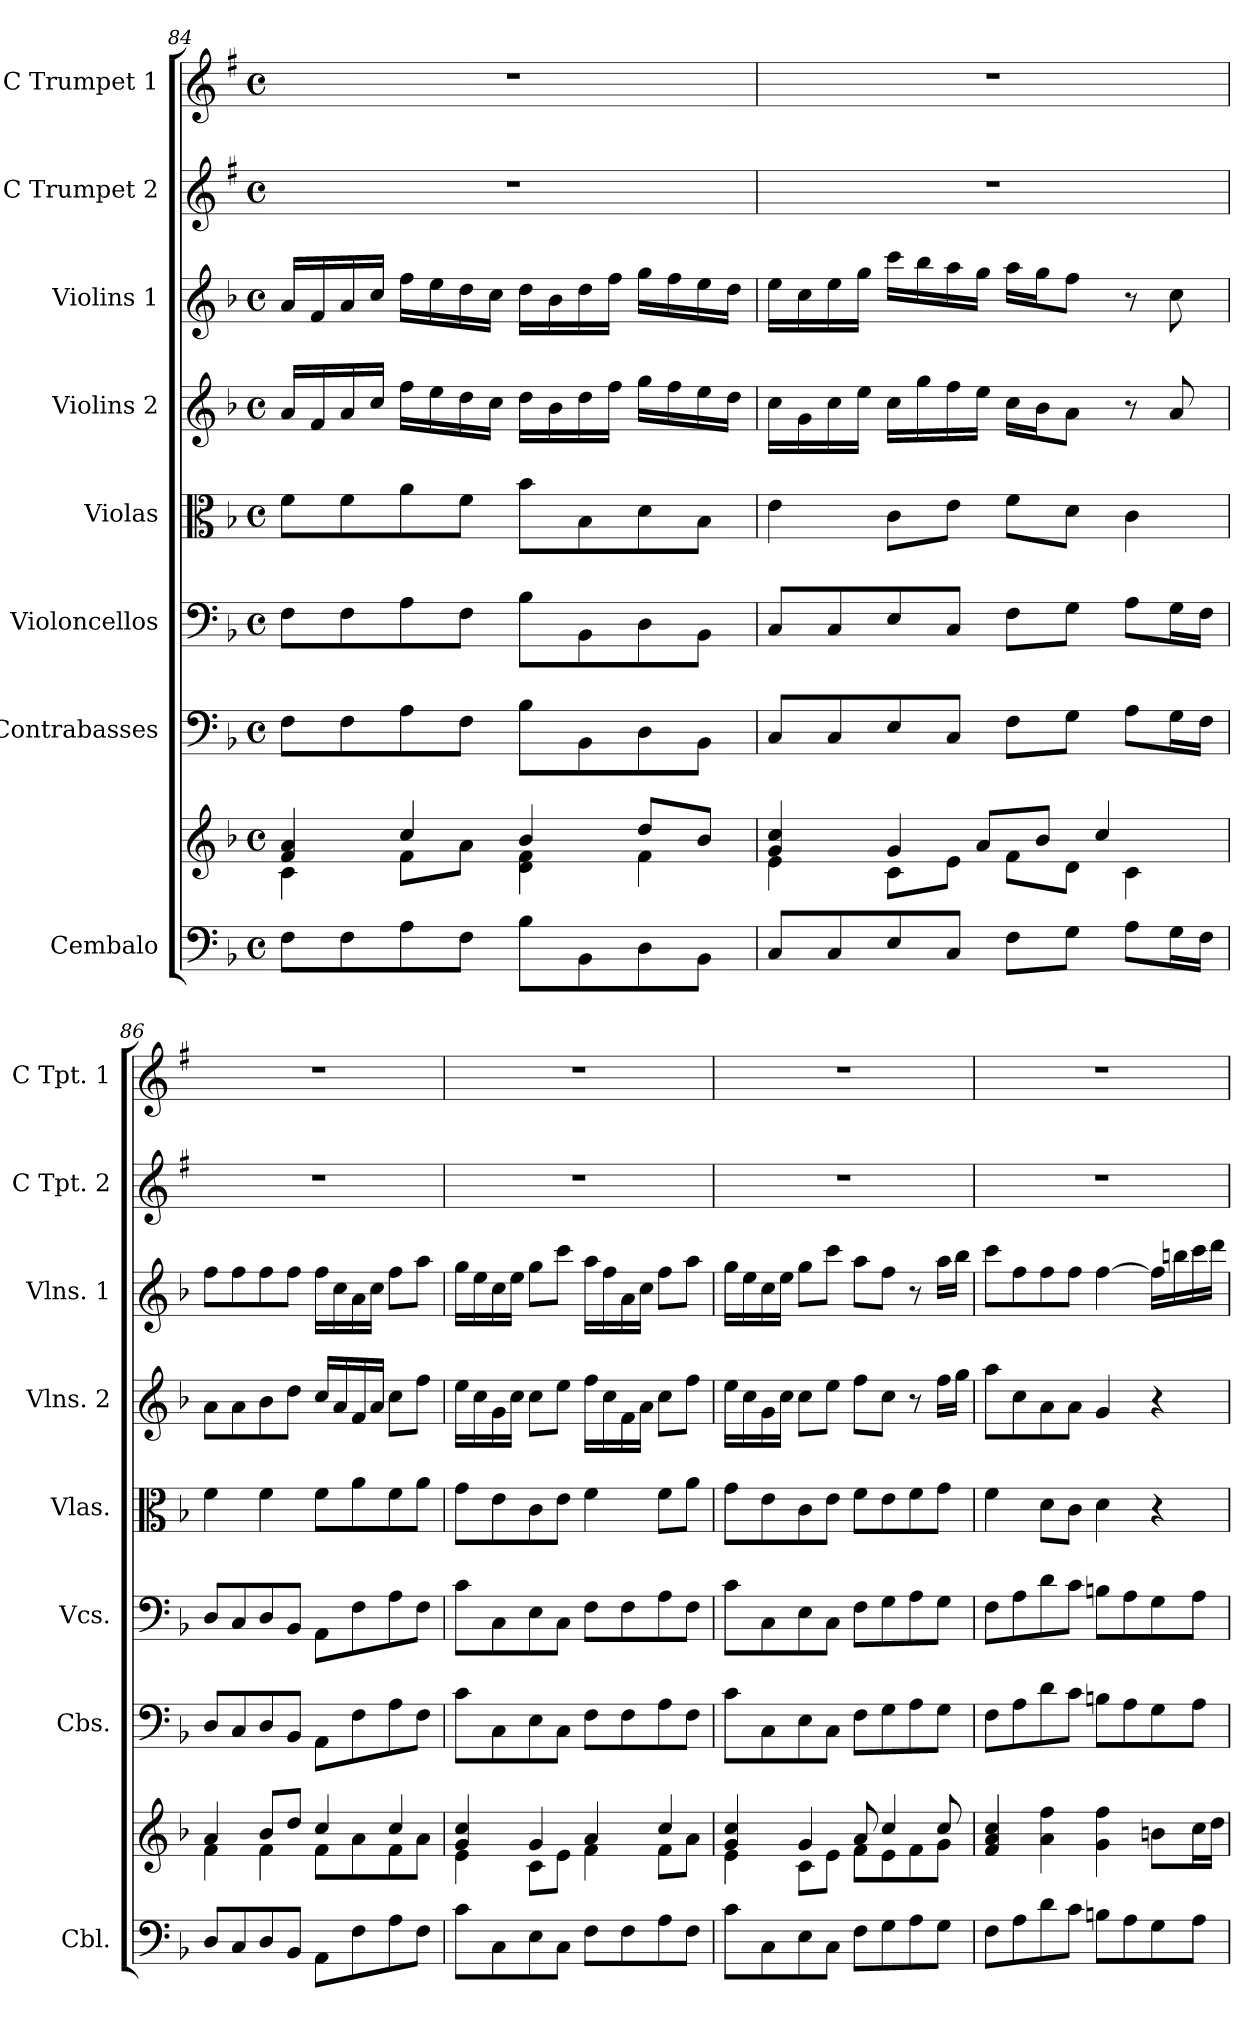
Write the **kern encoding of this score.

**kern	**kern	**kern	**kern	**kern	**kern	**kern	**kern	**kern
*part8	*part8	*part7	*part6	*part5	*part4	*part3	*part2	*part1
*staff9	*staff8	*staff7	*staff6	*staff5	*staff4	*staff3	*staff2	*staff1
*I"Cembalo	*	*I"Contrabasses	*I"Violoncellos	*I"Violas	*I"Violins 2	*I"Violins 1	*I"C Trumpet 2	*I"C Trumpet 1
*I'Cbl.	*	*I'Cbs.	*I'Vcs.	*I'Vlas.	*I'Vlns. 2	*I'Vlns. 1	*I'C Tpt. 2	*I'C Tpt. 1
*clefF4	*clefG2	*clefF4	*clefF4	*clefC3	*clefG2	*clefG2	*clefG2	*clefG2
*	*	*	*	*	*	*	*ITrd1c2	*ITrd1c2
*k[b-]	*k[b-]	*k[b-]	*k[b-]	*k[b-]	*k[b-]	*k[b-]	*k[b-]	*k[b-]
*M4/4	*M4/4	*M4/4	*M4/4	*M4/4	*M4/4	*M4/4	*M4/4	*M4/4
*met(c)	*met(c)	*met(c)	*met(c)	*met(c)	*met(c)	*met(c)	*met(c)	*met(c)
=84	=84	=84	=84	=84	=84	=84	=84	=84
*	*^	*	*	*	*	*	*	*
8F\L	4f/ 4a/	4c\	8F\L	8F\L	8f\L	16a/LL	16a/LL	1r	1r
.	.	.	.	.	.	16f/	16f/	.	.
8F\	.	.	8F\	8F\	8f\	16a/	16a/	.	.
.	.	.	.	.	.	16cc/JJ	16cc/JJ	.	.
8A\	4cc/	8f\L	8A\	8A\	8a\	16ff\LL	16ff\LL	.	.
.	.	.	.	.	.	16ee\	16ee\	.	.
8F\J	.	8a\J	8F\J	8F\J	8f\J	16dd\	16dd\	.	.
.	.	.	.	.	.	16cc\JJ	16cc\JJ	.	.
8B-\L	4b-/	4d\ 4f\	8B-\L	8B-\L	8b-\L	16dd\LL	16dd\LL	.	.
.	.	.	.	.	.	16b-\	16b-\	.	.
8BB-\	.	.	8BB-\	8BB-\	8B-\	16dd\	16dd\	.	.
.	.	.	.	.	.	16ff\JJ	16ff\JJ	.	.
8D\	8dd/L	4f\	8D\	8D\	8d\	16gg\LL	16gg\LL	.	.
.	.	.	.	.	.	16ff\	16ff\	.	.
8BB-\J	8b-/J	.	8BB-\J	8BB-\J	8B-\J	16ee\	16ee\	.	.
.	.	.	.	.	.	16dd\JJ	16dd\JJ	.	.
=85	=85	=85	=85	=85	=85	=85	=85	=85	=85
*	*	*^	*	*	*	*	*	*	*
8C/L	4g/ 4cc/	4e\	4..ryy	8C/L	8C/L	4e\	16cc\LL	16ee\LL	1r	1r
.	.	.	.	.	.	.	16g\	16cc\	.	.
8C/	.	.	.	8C/	8C/	.	16cc\	16ee\	.	.
.	.	.	.	.	.	.	16ee\JJ	16gg\JJ	.	.
8E/	4g/	8c\L	.	8E/	8E/	8c\L	16cc\LL	16ccc\LL	.	.
.	.	.	.	.	.	.	16gg\	16bb-\	.	.
8C/J	.	8e\J	.	8C/J	8C/J	8e\J	16ff\	16aa\	.	.
.	.	.	8a/L	.	.	.	16ee\JJ	16gg\JJ	.	.
8F\L	2ryy	8f\L	.	8F\L	8F\L	8f\L	16cc\LL	16aa\LL	.	.
.	.	.	8b-/J	.	.	.	16b-\J	16gg\J	.	.
8G\J	.	8d\J	.	8G\J	8G\J	8d\J	8a\J	8ff\J	.	.
.	.	.	4cc/	.	.	.	.	.	.	.
8A\L	.	4c\	.	8A\L	8A\L	4c\	8r	8r	.	.
16G\L	.	.	.	16G\L	16G\L	.	8a/	8cc\	.	.
16F\JJ	.	.	16ryy	16F\JJ	16F\JJ	.	.	.	.	.
*	*	*v	*v	*	*	*	*	*	*	*
!!LO:PB:g=z
=86	=86	=86	=86	=86	=86	=86	=86	=86	=86
8D/L	4a/	4f\	8D/L	8D/L	4f\	8a\L	8ff\L	1r	1r
8C/	.	.	8C/	8C/	.	8a\	8ff\	.	.
8D/	8b-/L	4f\	8D/	8D/	4f\	8b-\	8ff\	.	.
8BB-/J	8dd/J	.	8BB-/J	8BB-/J	.	8dd\J	8ff\J	.	.
8AA\L	4cc/	8f\L	8AA\L	8AA\L	8f\L	16cc/LL	16ff\LL	.	.
.	.	.	.	.	.	16a/	16cc\	.	.
8F\	.	8a\	8F\	8F\	8a\	16f/	16a\	.	.
.	.	.	.	.	.	16a/JJ	16cc\JJ	.	.
8A\	4cc/	8f\	8A\	8A\	8f\	8cc\L	8ff\L	.	.
8F\J	.	8a\J	8F\J	8F\J	8a\J	8ff\J	8aa\J	.	.
=87	=87	=87	=87	=87	=87	=87	=87	=87	=87
8c\L	4g/ 4cc/	4e\	8c\L	8c\L	8g\L	16ee\LL	16gg\LL	1r	1r
.	.	.	.	.	.	16cc\	16ee\	.	.
8C\	.	.	8C\	8C\	8e\	16g\	16cc\	.	.
.	.	.	.	.	.	16cc\JJ	16ee\JJ	.	.
8E\	4g/	8c\L	8E\	8E\	8c\	8cc\L	8gg\L	.	.
8C\J	.	8e\J	8C\J	8C\J	8e\J	8ee\J	8ccc\J	.	.
8F\L	4a/	4f\	8F\L	8F\L	4f\	16ff\LL	16aa\LL	.	.
.	.	.	.	.	.	16cc\	16ff\	.	.
8F\	.	.	8F\	8F\	.	16f\	16a\	.	.
.	.	.	.	.	.	16a\JJ	16cc\JJ	.	.
8A\	4cc/	8f\L	8A\	8A\	8f\L	8cc\L	8ff\L	.	.
8F\J	.	8a\J	8F\J	8F\J	8a\J	8ff\J	8aa\J	.	.
=88	=88	=88	=88	=88	=88	=88	=88	=88	=88
8c\L	4g/ 4cc/	4e\	8c\L	8c\L	8g\L	16ee\LL	16gg\LL	1r	1r
.	.	.	.	.	.	16cc\	16ee\	.	.
8C\	.	.	8C\	8C\	8e\	16g\	16cc\	.	.
.	.	.	.	.	.	16cc\JJ	16ee\JJ	.	.
8E\	4g/	8c\L	8E\	8E\	8c\	8cc\L	8gg\L	.	.
8C\J	.	8e\J	8C\J	8C\J	8e\J	8ee\J	8ccc\J	.	.
8F\L	8a/	8f\L	8F\L	8F\L	8f\L	8ff\L	8aa\L	.	.
8G\	4cc/	8e\	8G\	8G\	8e\	8cc\J	8ff\J	.	.
8A\	.	8f\	8A\	8A\	8f\	8r	8r	.	.
8G\J	8cc/	8g\J	8G\J	8G\J	8g\J	16ff\LL	16aa\LL	.	.
.	.	.	.	.	.	16gg\JJ	16bb-\JJ	.	.
*	*v	*v	*	*	*	*	*	*	*
=89	=89	=89	=89	=89	=89	=89	=89	=89
8F\L	4f/ 4a/ 4cc/	8F\L	8F\L	4f\	8aa\L	8ccc\L	1r	1r
8A\	.	8A\	8A\	.	8cc\	8ff\	.	.
8d\	4a\ 4ff\	8d\	8d\	8d\L	8a\	8ff\	.	.
8c\J	.	8c\J	8c\J	8c\J	8a\J	8ff\J	.	.
8Bn\L	4g\ 4ff\	8Bn\L	8Bn\L	4d\	4g/	[4ff\	.	.
8A\	.	8A\	8A\	.	.	.	.	.
8G\	8bn\L	8G\	8G\	4r	4r	16ff\LL]	.	.
.	.	.	.	.	.	16bbn\	.	.
8A\J	16cc\L	8A\J	8A\J	.	.	16ccc\	.	.
.	16dd\JJ	.	.	.	.	16ddd\JJ	.	.
=	=	=	=	=	=	=	=	=
*-	*-	*-	*-	*-	*-	*-	*-	*-
